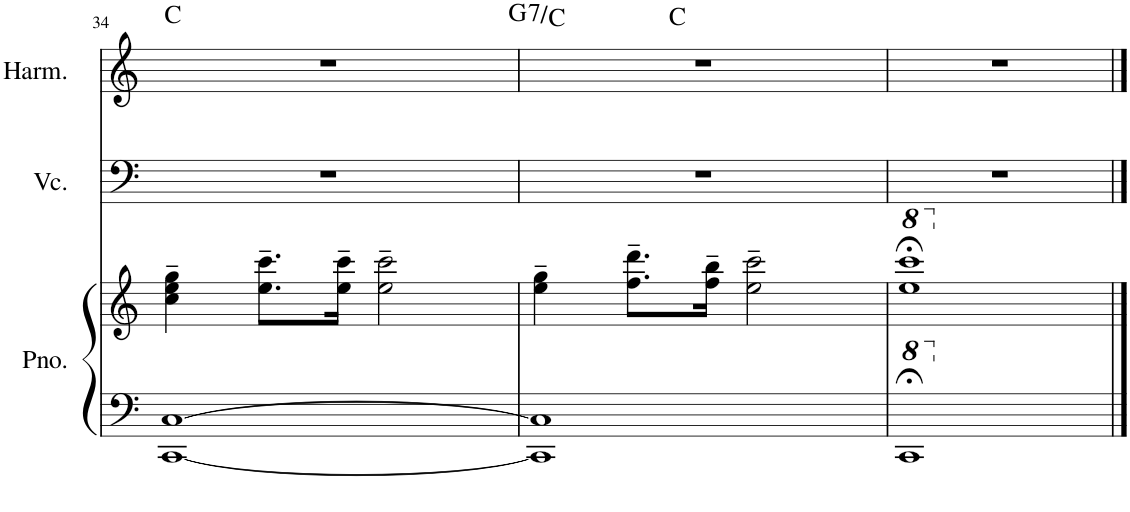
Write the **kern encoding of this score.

**kern	**kern	**kern	**kern	**harte
*part3	*part3	*part2	*part1	*part1
*staff4	*staff3	*staff2	*staff1	*
*I"ピアノ	*	*I"チェロ	*I"ハーモニカ	*
!!LO:PB:g=z
*clefF4	*clefG2	*clefF4	*clefG2	*
*k[]	*k[]	*k[]	*k[]	*
*M4/4	*M4/4	*M4/4	*M4/4	*
=34	=34	=34	=34	=34
[1CC [1C	4cc\~ 4ee\~ 4gg\~	1r	1r	C:maj
.	8.ee\~ 8.ccc\~L	.	.	.
.	16ee\~ 16ccc\~Jk	.	.	.
.	2ee\~ 2ccc\~	.	.	.
=35	=35	=35	=35	=35
!	!	!	!	!LO:H:n=1:kt=7
1CC] 1C]	4ee\~ 4gg\~	1r	1r	G:7/4 C:maj
.	8.ff\~ 8.ddd\~L	.	.	.
.	16ff\~ 16bb\~Jk	.	.	.
.	2ee\~ 2ccc\~	.	.	.
=36	=36	=36	=36	=36
*8va	*	*	*	*
*	*8va	*	*	*
1C;<	1eee;< 1cccc;<	1r	1r	.
*X8va	*	*	*	*
*	*X8va	*	*	*
==	==	==	==	==
*-	*-	*-	*-	*-
